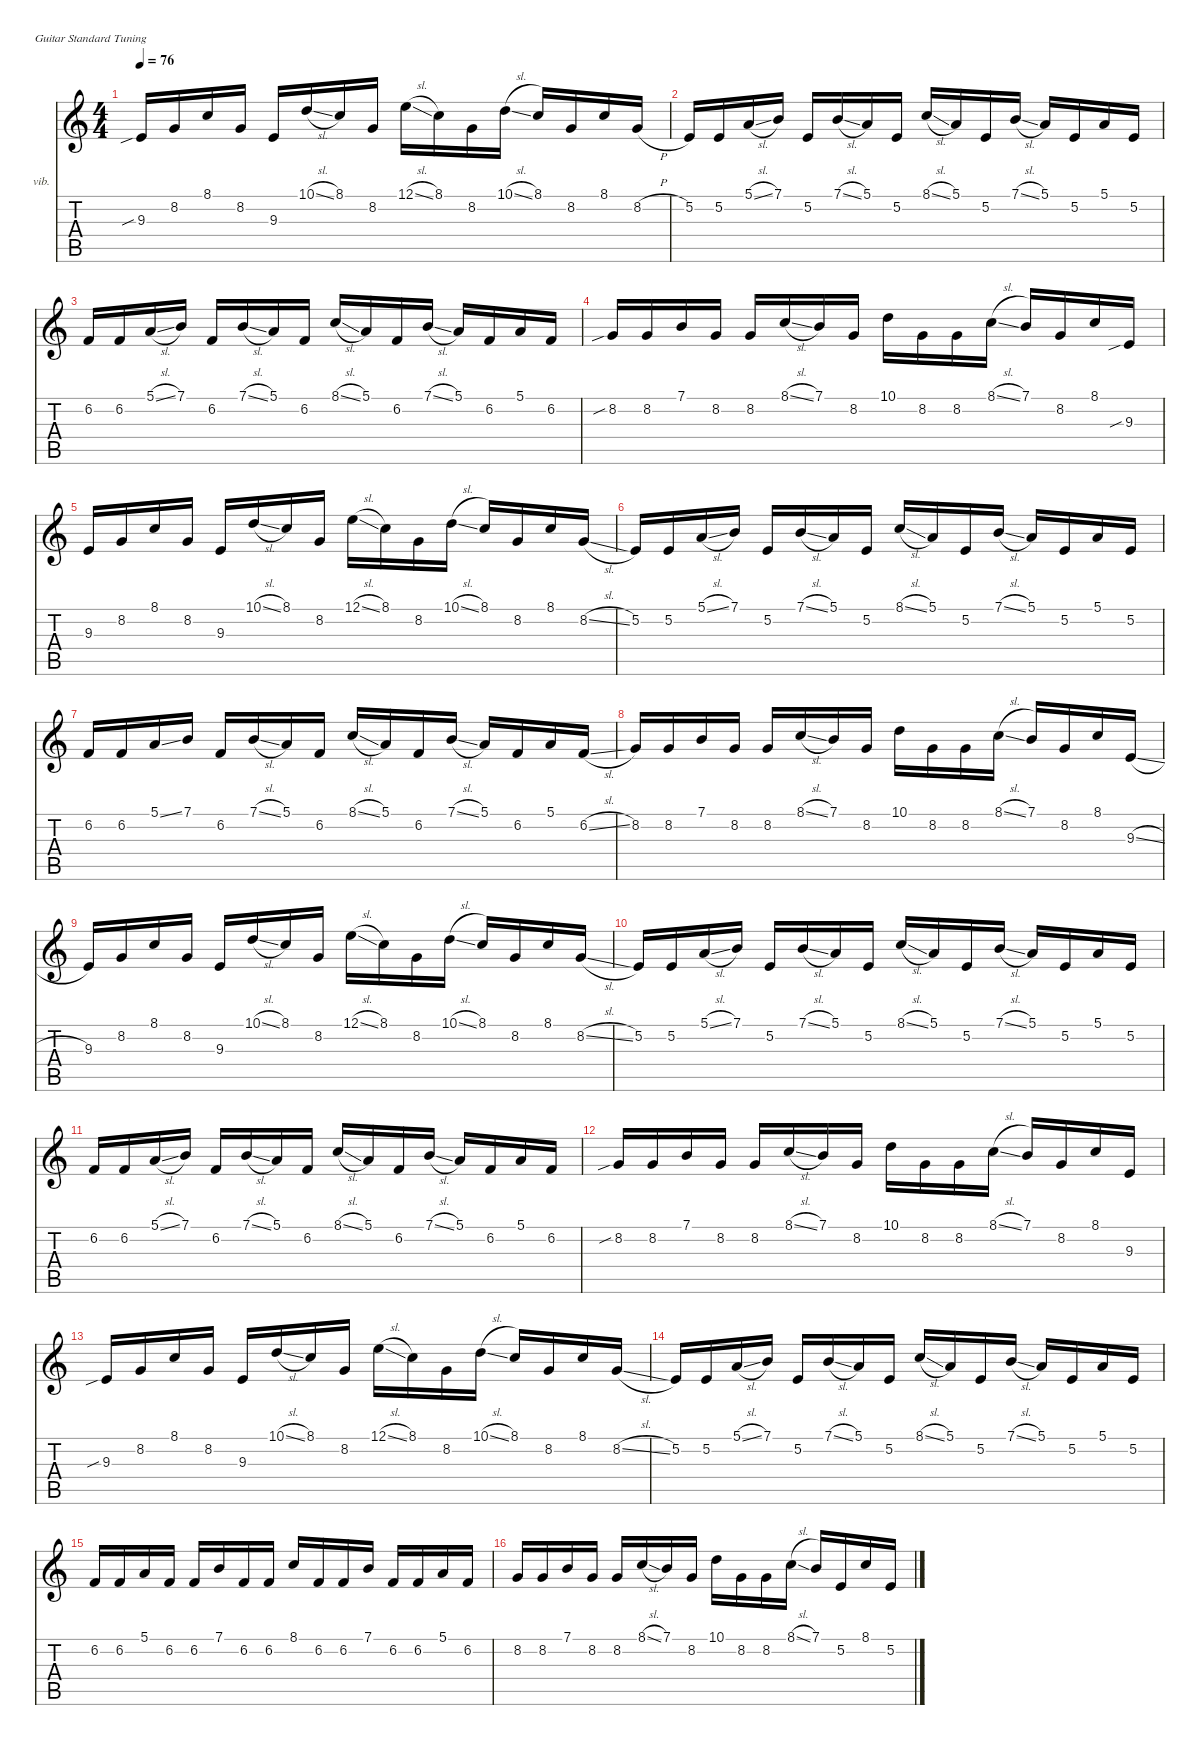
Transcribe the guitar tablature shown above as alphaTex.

\defaultSystemsLayout 4
\hideDynamics
\bracketExtendMode nobrackets
\firstSystemTrackNameOrientation horizontal
\otherSystemsTrackNameOrientation horizontal
\track ("¼üÅÌ1" "vib.") {instrument vibraphone}
\staff {score tabs}
\tuning (E4 B3 G3 D3 A2 E2)
\ts (4 4)
\tempo 76
\clef g2
\ks c
9.3{sib}.16{dy f} 8.2.16 8.1.16 8.2.16 9.3.16 10.1{sl}.16 8.1.16 8.2.16 12.1{sl}.16 8.1.16 8.2.16 10.1{sl}.16 8.1.16 8.2.16 8.1.16 8.2{h}.16 |
5.2.16 5.2.16 5.1{sl}.16 7.1.16 5.2.16 7.1{sl}.16 5.1.16 5.2.16 8.1{sl}.16 5.1.16 5.2.16 7.1{sl}.16 5.1.16 5.2.16 5.1.16 5.2.16 |
6.2.16 6.2.16 5.1{sl}.16 7.1.16 6.2.16 7.1{sl}.16 5.1.16 6.2.16 8.1{sl}.16 5.1.16 6.2.16 7.1{sl}.16 5.1.16 6.2.16 5.1.16 6.2.16 |
8.2{sib}.16 8.2.16 7.1.16 8.2.16 8.2.16 8.1{sl}.16 7.1.16 8.2.16 10.1.16 8.2.16 8.2.16 8.1{sl}.16 7.1.16 8.2.16 8.1.16 9.3{sib}.16 |
9.3.16 8.2.16 8.1.16 8.2.16 9.3.16 10.1{sl}.16 8.1.16 8.2.16 12.1{sl}.16 8.1.16 8.2.16 10.1{sl}.16 8.1.16 8.2.16 8.1.16 8.2{sl}.16 |
5.2.16 5.2.16 5.1{sl}.16 7.1.16 5.2.16 7.1{sl}.16 5.1.16 5.2.16 8.1{sl}.16 5.1.16 5.2.16 7.1{sl}.16 5.1.16 5.2.16 5.1.16 5.2.16 |
6.2.16 6.2.16 5.1{ss}.16 7.1.16 6.2.16 7.1{sl}.16 5.1.16 6.2.16 8.1{sl}.16 5.1.16 6.2.16 7.1{sl}.16 5.1.16 6.2.16 5.1.16 6.2{sl}.16 |
8.2.16 8.2.16 7.1.16 8.2.16 8.2.16 8.1{sl}.16 7.1.16 8.2.16 10.1.16 8.2.16 8.2.16 8.1{sl}.16 7.1.16 8.2.16 8.1.16 9.3{sl}.16 |
9.3.16 8.2.16 8.1.16 8.2.16 9.3.16 10.1{sl}.16 8.1.16 8.2.16 12.1{sl}.16 8.1.16 8.2.16 10.1{sl}.16 8.1.16 8.2.16 8.1.16 8.2{sl}.16 |
5.2.16 5.2.16 5.1{sl}.16 7.1.16 5.2.16 7.1{sl}.16 5.1.16 5.2.16 8.1{sl}.16 5.1.16 5.2.16 7.1{sl}.16 5.1.16 5.2.16 5.1.16 5.2.16 |
6.2.16 6.2.16 5.1{sl}.16 7.1.16 6.2.16 7.1{sl}.16 5.1.16 6.2.16 8.1{sl}.16 5.1.16 6.2.16 7.1{sl}.16 5.1.16 6.2.16 5.1.16 6.2.16 |
8.2{sib}.16 8.2.16 7.1.16 8.2.16 8.2.16 8.1{sl}.16 7.1.16 8.2.16 10.1.16 8.2.16 8.2.16 8.1{sl}.16 7.1.16 8.2.16 8.1.16 9.3.16 |
9.3{sib}.16 8.2.16 8.1.16 8.2.16 9.3.16 10.1{sl}.16 8.1.16 8.2.16 12.1{sl}.16 8.1.16 8.2.16 10.1{sl}.16 8.1.16 8.2.16 8.1.16 8.2{sl}.16 |
5.2.16 5.2.16 5.1{sl}.16 7.1.16 5.2.16 7.1{sl}.16 5.1.16 5.2.16 8.1{sl}.16 5.1.16 5.2.16 7.1{sl}.16 5.1.16 5.2.16 5.1.16 5.2.16 |
6.2.16 6.2.16 5.1.16 6.2.16 6.2.16 7.1.16 6.2.16 6.2.16 8.1.16 6.2.16 6.2.16 7.1.16 6.2.16 6.2.16 5.1.16 6.2.16 |
8.2.16 8.2.16 7.1.16 8.2.16 8.2.16 8.1{sl}.16 7.1.16 8.2.16 10.1.16 8.2.16 8.2.16 8.1{sl}.16 7.1.16 5.2.16 8.1.16 5.2.16
